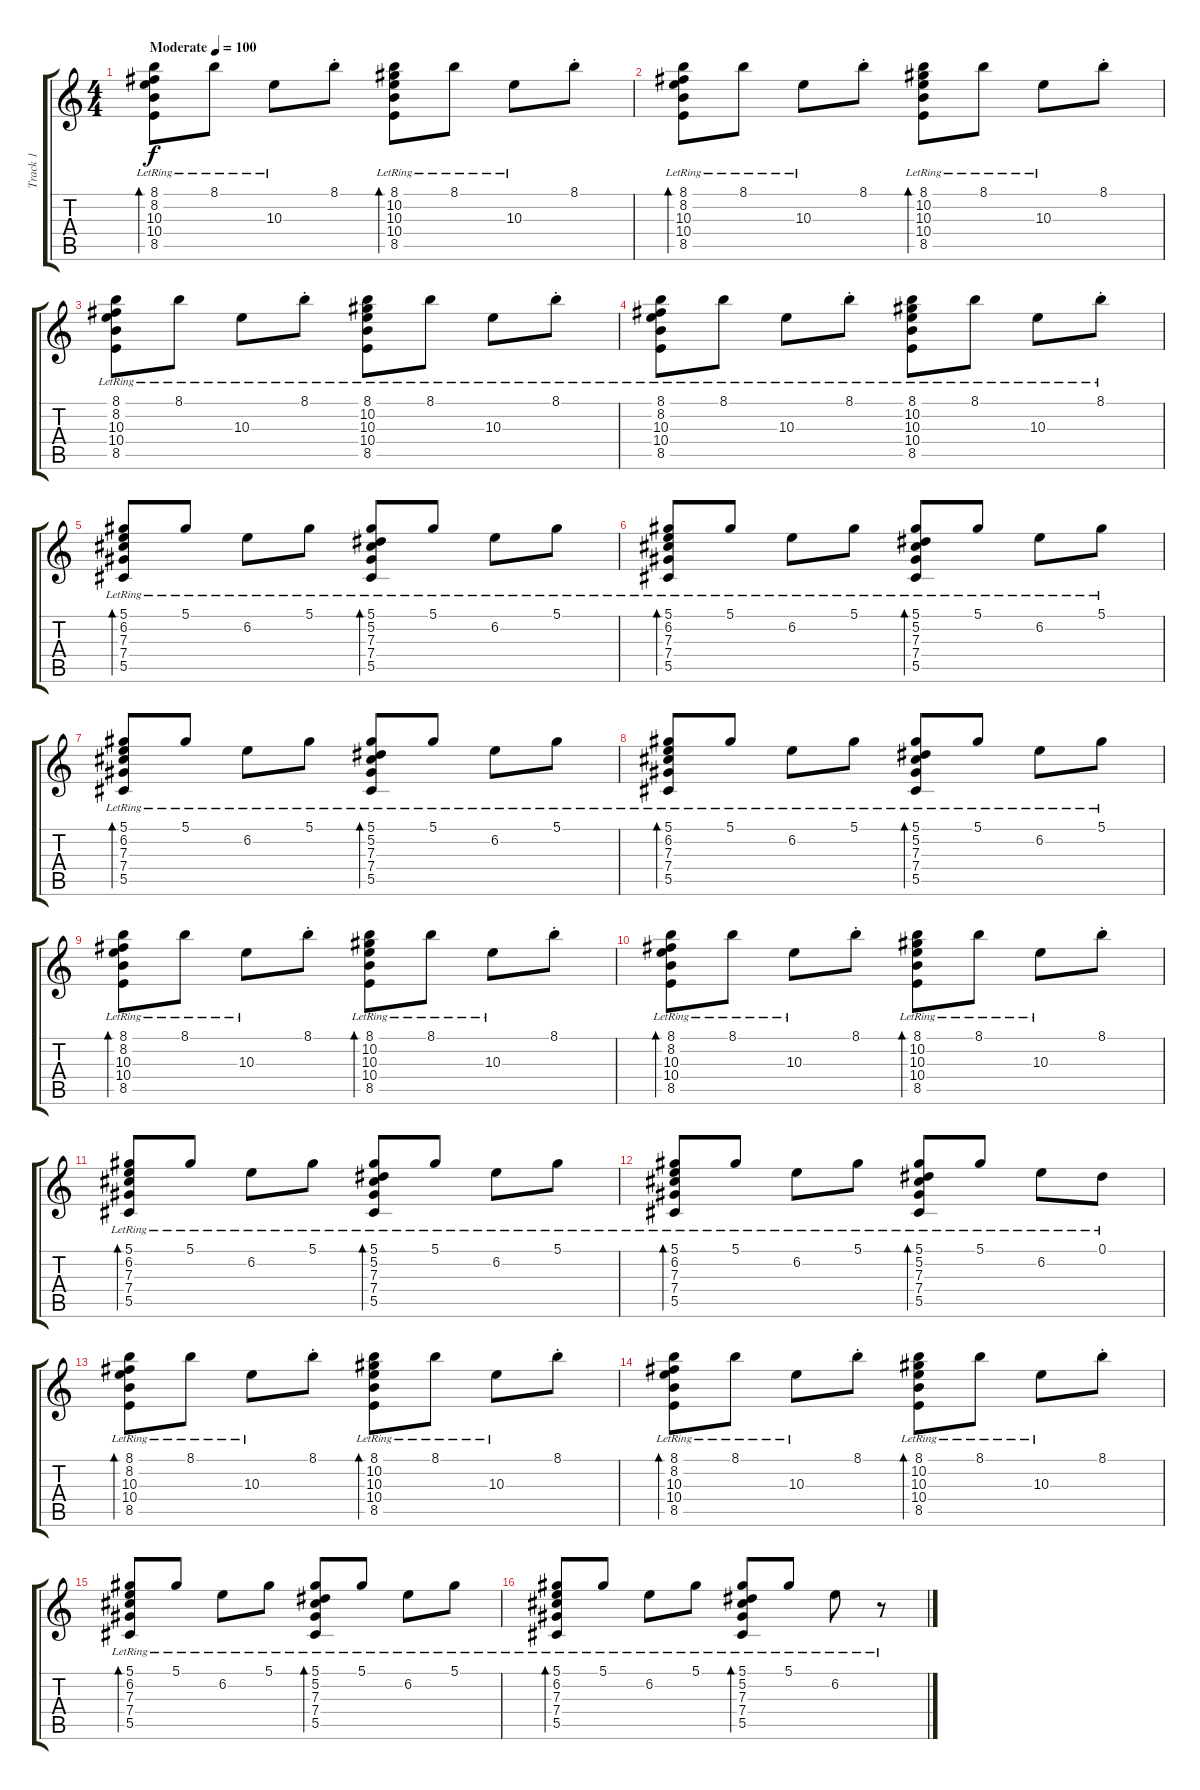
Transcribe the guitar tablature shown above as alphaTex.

\track ("Track 1" "Track 1") {instrument electricguitarclean}
\staff {score tabs}
\tuning (Eb4 Bb3 Gb3 Db3 Ab2 Eb2) {hide}
\ts (4 4)
\tempo (100 "Moderate")
\clef g2
\ks c
(8.1{lr} 8.2{lr} 10.3{lr} 10.4{lr} 8.5{lr}).8{bd 120 dy f volume 9 instrument electricguitarclean} 8.1{lr}.8 10.3{lr}.8 8.1{st}.8 (8.1{lr} 10.2{lr} 10.3{lr} 10.4{lr} 8.5{lr}).8{bd 60} 8.1{lr}.8 10.3{lr}.8 8.1{st}.8 |
(8.1{lr} 8.2{lr} 10.3{lr} 10.4{lr} 8.5{lr}).8{bd 60} 8.1{lr}.8 10.3{lr}.8 8.1{st}.8 (8.1{lr} 10.2{lr} 10.3{lr} 10.4{lr} 8.5{lr}).8{bd 60} 8.1{lr}.8 10.3{lr}.8 8.1{st}.8 |
(8.1{lr} 8.2{lr} 10.3{lr} 10.4{lr} 8.5{lr}).8 8.1{lr}.8 10.3{lr}.8 8.1{st lr}.8 (8.1{lr} 10.2{lr} 10.3{lr} 10.4{lr} 8.5{lr}).8 8.1{lr}.8 10.3{lr}.8 8.1{st lr}.8 |
(8.1{lr} 8.2{lr} 10.3{lr} 10.4{lr} 8.5{lr}).8 8.1{lr}.8 10.3{lr}.8 8.1{st lr}.8 (8.1{lr} 10.2{lr} 10.3{lr} 10.4{lr} 8.5{lr}).8 8.1{lr}.8 10.3{lr}.8 8.1{st lr}.8 |
(5.1{lr} 6.2{lr} 7.3{lr} 7.4{lr} 5.5{lr}).8{bd 60} 5.1{lr}.8 6.2{lr}.8 5.1{lr}.8 (5.1{lr} 5.2{lr} 7.3{lr} 7.4{lr} 5.5{lr}).8{bd 60} 5.1{lr}.8 6.2{lr}.8 5.1{lr}.8 |
(5.1{lr} 6.2{lr} 7.3{lr} 7.4{lr} 5.5{lr}).8{bd 60} 5.1{lr}.8 6.2{lr}.8 5.1{lr}.8 (5.1{lr} 5.2{lr} 7.3{lr} 7.4{lr} 5.5{lr}).8{bd 60} 5.1{lr}.8 6.2{lr}.8 5.1{lr}.8 |
(5.1{lr} 6.2{lr} 7.3{lr} 7.4{lr} 5.5{lr}).8{bd 60} 5.1{lr}.8 6.2{lr}.8 5.1{lr}.8 (5.1{lr} 5.2{lr} 7.3{lr} 7.4{lr} 5.5{lr}).8{bd 60} 5.1{lr}.8 6.2{lr}.8 5.1{lr}.8 |
(5.1{lr} 6.2{lr} 7.3{lr} 7.4{lr} 5.5{lr}).8{bd 60} 5.1{lr}.8 6.2{lr}.8 5.1{lr}.8 (5.1{lr} 5.2{lr} 7.3{lr} 7.4{lr} 5.5{lr}).8{bd 60} 5.1{lr}.8 6.2{lr}.8 5.1{lr}.8 |
(8.1{lr} 8.2{lr} 10.3{lr} 10.4{lr} 8.5{lr}).8{bd 120} 8.1{lr}.8 10.3{lr}.8 8.1{st}.8 (8.1{lr} 10.2{lr} 10.3{lr} 10.4{lr} 8.5{lr}).8{bd 60} 8.1{lr}.8 10.3{lr}.8 8.1{st}.8 |
(8.1{lr} 8.2{lr} 10.3{lr} 10.4{lr} 8.5{lr}).8{bd 60} 8.1{lr}.8 10.3{lr}.8 8.1{st}.8 (8.1{lr} 10.2{lr} 10.3{lr} 10.4{lr} 8.5{lr}).8{bd 60} 8.1{lr}.8 10.3{lr}.8 8.1{st}.8 |
(5.1{lr} 6.2{lr} 7.3{lr} 7.4{lr} 5.5{lr}).8{bd 60} 5.1{lr}.8 6.2{lr}.8 5.1{lr}.8 (5.1{lr} 5.2{lr} 7.3{lr} 7.4{lr} 5.5{lr}).8{bd 60} 5.1{lr}.8 6.2{lr}.8 5.1{lr}.8 |
(5.1{lr} 6.2{lr} 7.3{lr} 7.4{lr} 5.5{lr}).8{bd 60} 5.1{lr}.8 6.2{lr}.8 5.1{lr}.8 (5.1{lr} 5.2{lr} 7.3{lr} 7.4{lr} 5.5{lr}).8{bd 60} 5.1{lr}.8 6.2{lr}.8 0.1{lr}.8 |
(8.1{lr} 8.2{lr} 10.3{lr} 10.4{lr} 8.5{lr}).8{bd 120} 8.1{lr}.8 10.3{lr}.8 8.1{st}.8 (8.1{lr} 10.2{lr} 10.3{lr} 10.4{lr} 8.5{lr}).8{bd 60} 8.1{lr}.8 10.3{lr}.8 8.1{st}.8 |
(8.1{lr} 8.2{lr} 10.3{lr} 10.4{lr} 8.5{lr}).8{bd 60} 8.1{lr}.8 10.3{lr}.8 8.1{st}.8 (8.1{lr} 10.2{lr} 10.3{lr} 10.4{lr} 8.5{lr}).8{bd 60} 8.1{lr}.8 10.3{lr}.8 8.1{st}.8 |
(5.1{lr} 6.2{lr} 7.3{lr} 7.4{lr} 5.5{lr}).8{bd 60} 5.1{lr}.8 6.2{lr}.8 5.1{lr}.8 (5.1{lr} 5.2{lr} 7.3{lr} 7.4{lr} 5.5{lr}).8{bd 60} 5.1{lr}.8 6.2{lr}.8 5.1{lr}.8 |
(5.1{lr} 6.2{lr} 7.3{lr} 7.4{lr} 5.5{lr}).8{bd 60} 5.1{lr}.8 6.2{lr}.8 5.1{lr}.8 (5.1{lr} 5.2{lr} 7.3{lr} 7.4{lr} 5.5{lr}).8{bd 60} 5.1{lr}.8 6.2{lr}.8 r.8
